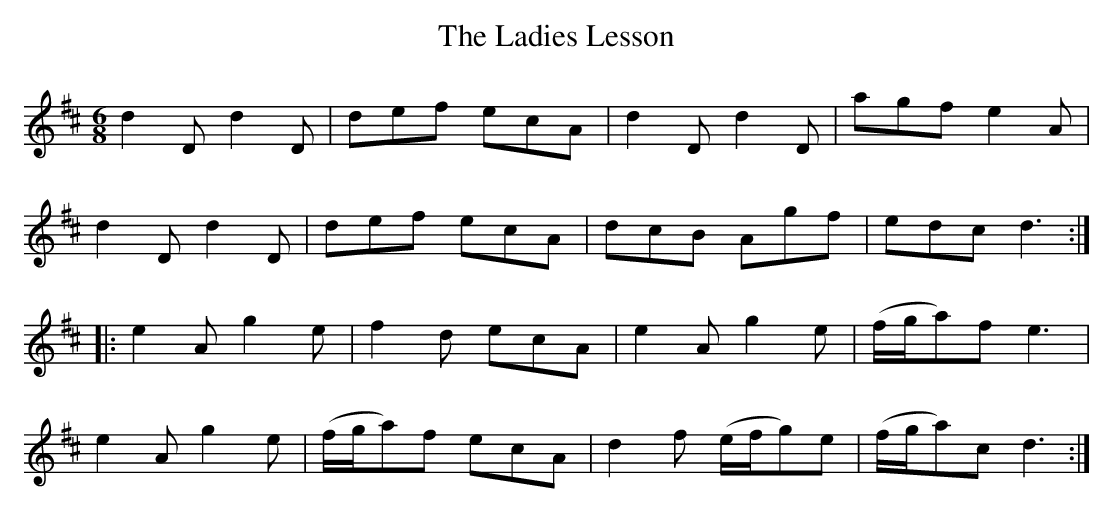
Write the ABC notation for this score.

X:1
T:Ladies Lesson, The
M:6/8
L:1/8
K:D
d2D d2D|def ecA|d2D d2D|agf e2A|
d2D d2D|def ecA|dcB Agf|edc d3:|
|:e2A g2e|f2d ecA|e2A g2e|(f/g/a)f e3|
e2A g2e|(f/g/a)f ecA|d2f (e/f/g)e|(f/g/a)c d3:|]
